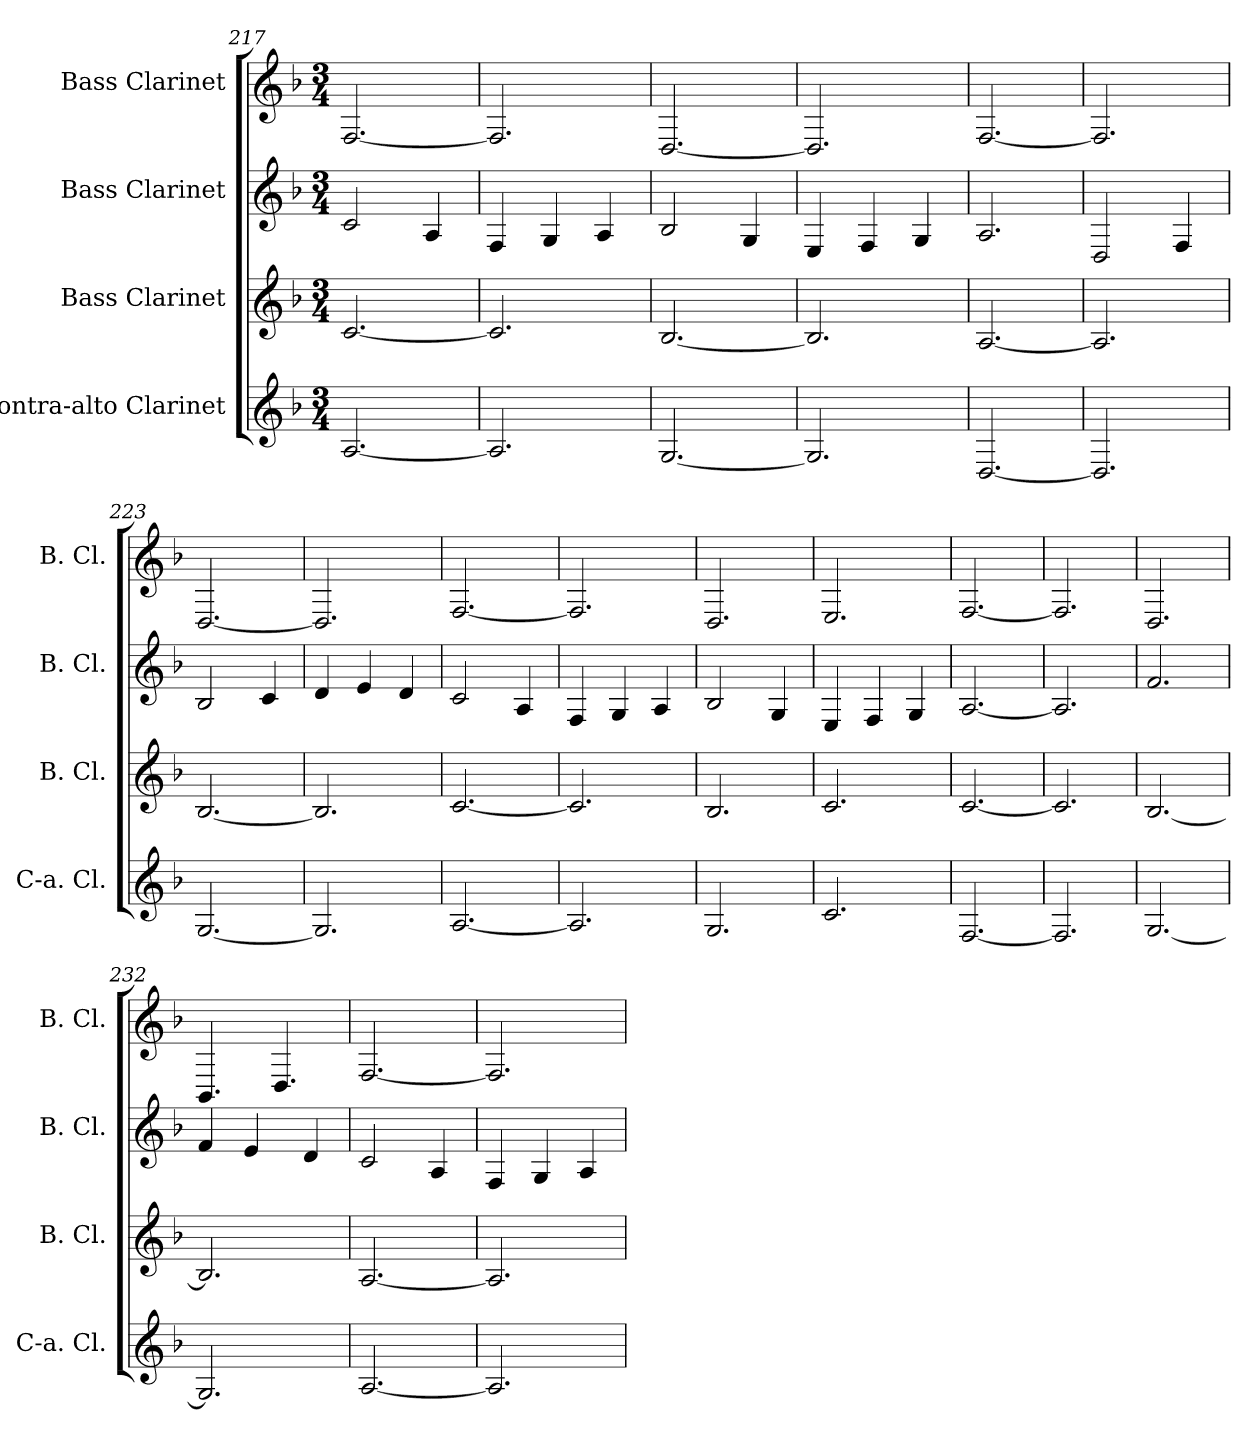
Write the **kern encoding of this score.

**kern	**kern	**kern	**kern
*part4	*part3	*part2	*part1
*staff4	*staff3	*staff2	*staff1
*I"Contra-alto Clarinet	*I"Bass Clarinet	*I"Bass Clarinet	*I"Bass Clarinet
*I'C-a. Cl.	*I'B. Cl.	*I'B. Cl.	*I'B. Cl.
*clefG2	*clefG2	*clefG2	*clefG2
*ITrd12c21	*ITrd8c14	*ITrd8c14	*ITrd8c14
*k[b-]	*k[b-]	*k[b-]	*k[b-]
*M3/4	*M3/4	*M3/4	*M3/4
=217	=217	=217	=217
[2.AA/	[2.C/	2C/	[2.FF/
.	.	4AA/	.
=218	=218	=218	=218
2.AA/]	2.C/]	4FF/	2.FF/]
.	.	4GG/	.
.	.	4AA/	.
=219	=219	=219	=219
[2.GG/	[2.BB-/	2BB-/	[2.DD/
.	.	4GG/	.
=220	=220	=220	=220
2.GG/]	2.BB-/]	4EE/	2.DD/]
.	.	4FF/	.
.	.	4GG/	.
=221	=221	=221	=221
[2.DD/	[2.AA/	2.AA/	[2.FF/
=222	=222	=222	=222
2.DD/]	2.AA/]	2DD/	2.FF/]
.	.	4FF/	.
=223	=223	=223	=223
[2.GG/	[2.BB-/	2BB-/	[2.DD/
.	.	4C/	.
=224	=224	=224	=224
2.GG/]	2.BB-/]	4D/	2.DD/]
.	.	4E/	.
.	.	4D/	.
=225	=225	=225	=225
[2.AA/	[2.C/	2C/	[2.FF/
.	.	4AA/	.
!!LO:PB:g=z
=226	=226	=226	=226
2.AA/]	2.C/]	4FF/	2.FF/]
.	.	4GG/	.
.	.	4AA/	.
=227	=227	=227	=227
2.GG/	2.BB-/	2BB-/	2.DD/
.	.	4GG/	.
=228	=228	=228	=228
2.C/	2.C/	4EE/	2.EE/
.	.	4FF/	.
.	.	4GG/	.
=229	=229	=229	=229
[2.FF/	[2.C/	[2.AA/	[2.FF/
=230	=230	=230	=230
2.FF/]	2.C/]	2.AA/]	2.FF/]
=231	=231	=231	=231
[2.GG/	[2.BB-/	2.F/	2.DD/
=232	=232	=232	=232
2.GG/]	2.BB-/]	4F/	4.BBB-/
.	.	4E/	.
.	.	.	4.DD/
.	.	4D/	.
=233	=233	=233	=233
[2.AA/	[2.AA/	2C/	[2.FF/
.	.	4AA/	.
=234	=234	=234	=234
2.AA/]	2.AA/]	4FF/	2.FF/]
.	.	4GG/	.
.	.	4AA/	.
=	=	=	=
*-	*-	*-	*-
